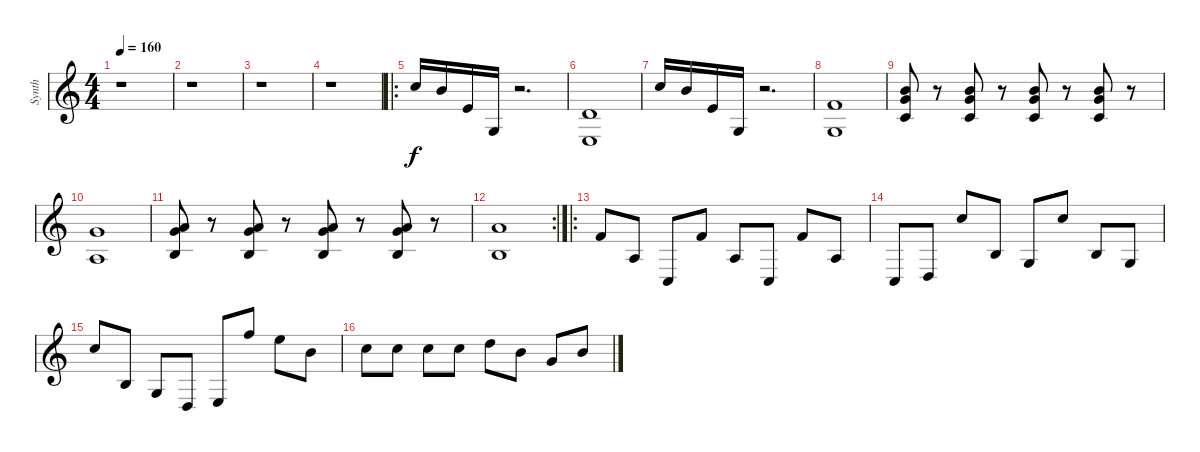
\track ("Synth" "Synth") {instrument acousticgrandpiano}
\staff {score}
\tuning (E4 B3 G3 D3 A2 E2) {hide}
\ts (4 4)
\tempo 160
\clef g2
\ks c
r.1{dy f} |
r.1 |
r.1 |
r.1 |
\ro
8.1.16 7.1.16 9.3.16 10.5.16 r.2{d} |
(3.2 2.4).1 |
8.1.16 7.1.16 9.3.16 10.5.16 r.2{d} |
(6.2 5.4).1 |
(7.1 8.2 10.4).8 r.8 (7.1 8.2 10.4).8 r.8 (7.1 8.2 10.4).8 r.8 (7.1 8.2 10.4).8 r.8 |
(8.2 7.4).1 |
(5.1 8.2 9.4).8 r.8 (5.1 8.2 9.4).8 r.8 (5.1 8.2 9.4).8 r.8 (5.1 8.2 9.4).8 r.8 |
\rc 2
(10.2 9.4).1 |
\ro
6.2.8 7.4.8 8.6.8 6.2.8 7.4.8 8.6.8 6.2.8 7.4.8 |
8.6.8 10.6.8 8.1.8 9.4.8 10.5.8 8.1.8 9.4.8 10.5.8 |
8.1.8 9.4.8 10.5.8 10.6.8 12.6.8 13.1.8 12.1.8 12.2.8 |
13.2.8 13.2.8 13.2.8 13.2.8 15.2.8 16.3.8 17.4.8 16.3.8
